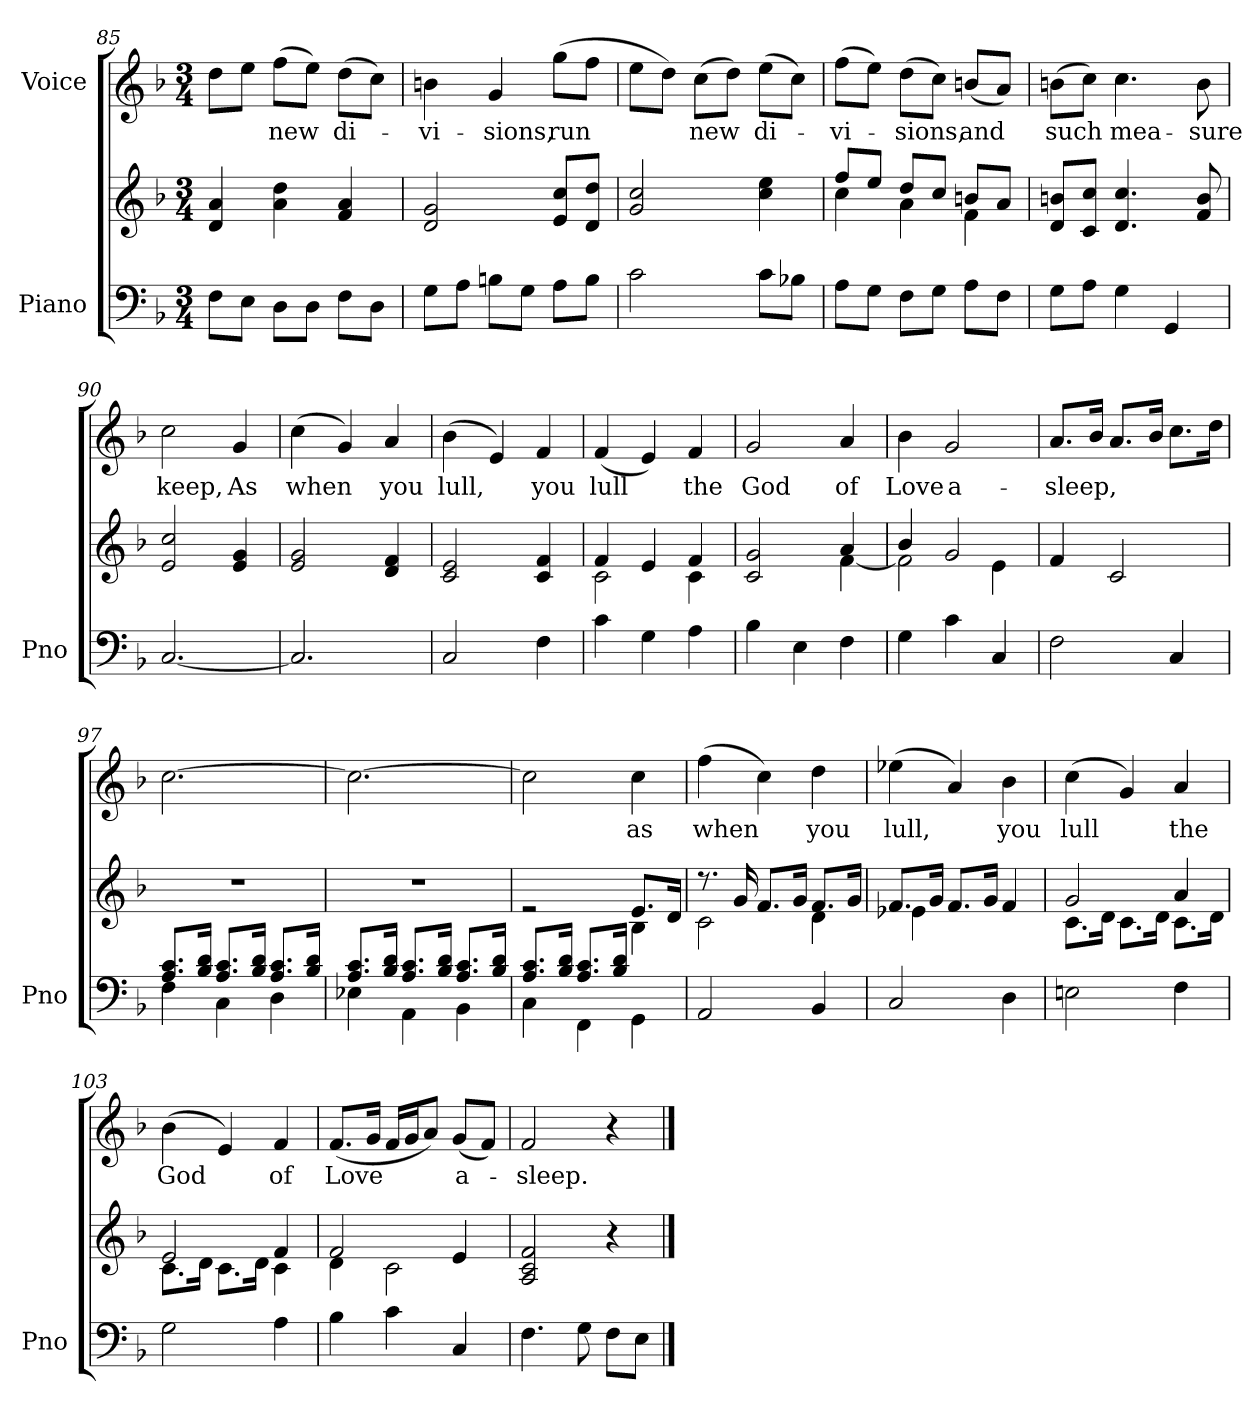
**kern	**kern	**kern	**text
*part2	*part2	*part1	*part1
*staff3	*staff2	*staff1	*staff1
*I"Piano	*	*I"Voice	*
*I'Pno	*	*	*
*clefF4	*clefG2	*clefG2	*
*k[b-]	*k[b-]	*k[b-]	*
*M3/4	*M3/4	*M3/4	*
=85	=85	=85	=85
8F\L	4d/ 4a/	8dd\L	.
8E\J	.	8ee\J	.
!	!	!	!LO:LY:b
8D\L	4a\ 4dd\	(8ff\L	new
8D\J	.	8ee\J)	.
!	!	!	!LO:LY:b
8F\L	4f/ 4a/	(8dd\L	di-
8D\J	.	8cc\J)	.
=86	=86	=86	=86
!	!	!	!LO:LY:b
8G\L	2d/ 2g/	4bn\	-vi-
8A\J	.	.	.
!	!	!	!LO:LY:b
8Bn\L	.	4g/	-sions,
8G\J	.	.	.
!	!	!	!LO:LY:b
8A\L	8e/ 8cc/L	(8gg\L	run
8B\J	8d/ 8dd/J	8ff\J	.
=87	=87	=87	=87
2c\	2g/ 2cc/	8ee\L	.
.	.	8dd\J)	.
!	!	!	!LO:LY:b
.	.	(8cc\L	-new
.	.	8dd\J)	.
!	!	!	!LO:LY:b
8c\L	4cc\ 4ee\	(8ee\L	di-
8B-X\J	.	8cc\J)	.
!!LO:LB:g=z
=88	=88	=88	=88
*	*^	*	*
!	!	!	!	!LO:LY:b
8A\L	8ff/L	4cc\	(8ff\L	-vi-
8G\J	8ee/J	.	8ee\J)	.
!	!	!	!	!LO:LY:b
8F\L	8dd/L	4a\	(8dd\L	-sions,
8G\J	8cc/J	.	8cc\J)	.
!	!	!	!	!LO:LY:b
8A\L	8bn/L	4f\	(8bn/L	and
8F\J	8a/J	.	8a/J)	.
*	*v	*v	*	*
=89	=89	=89	=89
!	!	!	!LO:LY:b
8G\L	8d/ 8bn/L	(8bn\L	such
8A\J	8c/ 8cc/J	8cc\J)	.
!	!	!	!LO:LY:b
4G\	4.d/ 4.cc/	4.cc\	mea-
4GG/	.	.	.
!	!	!	!LO:LY:b
.	8f/ 8b/	8b\	-sure
=90	=90	=90	=90
!	!	!	!LO:LY:b
[2.C/	2e/ 2cc/	2cc\	keep,
!	!	!	!LO:LY:b
.	4e/ 4g/	4g/	As
=91	=91	=91	=91
!	!	!	!LO:LY:b
2.C/]	2e/ 2g/	(4cc\	-when
.	.	4g/)	.
!	!	!	!LO:LY:b
.	4d/ 4f/	4a/	you
=92	=92	=92	=92
!	!	!	!LO:LY:b
2C/	2c/ 2e/	(4b-\	lull,
.	.	4e/)	.
!	!	!	!LO:LY:b
4F\	4c/ 4f/	4f/	you
=93	=93	=93	=93
*	*^	*	*
!	!	!	!	!LO:LY:b
4c\	4f/	2c\	(4f/	lull
4G\	4e/	.	4e/)	.
!	!	!	!	!LO:LY:b
4A\	4f/	4c\	4f/	the
=94	=94	=94	=94	=94
!	!	!	!	!LO:LY:b
4B-\	2c/ 2g/	2ryy	2g/	God
4E\	.	.	.	.
!	!	!	!	!LO:LY:b
4F\	4a/	[4f\	4a/	of
!!LO:LB:g=z
=95	=95	=95	=95	=95
!	!	!	!	!LO:LY:b
4G\	4b-/	2f\]	4b-\	Love
!	!	!	!	!LO:LY:b
4c\	2g/	.	2g/	a-
4C/	.	4e\	.	.
=96	=96	=96	=96	=96
!	!	!	!	!LO:LY:b
*	*v	*v	*	*
2F\	4f/	8.a/L	-sleep,
.	.	16b-/Jk	.
.	2c/	8.a/L	.
.	.	16b-/Jk	.
4C/	.	8.cc\L	.
.	.	16dd\Jk	.
=97	=97	=97	=97
*^	*	*	*
4F\	8.A/ 8.c/L	2.r	[2.cc\	.
.	16B-/ 16d/Jk	.	.	.
4C\	8.A/ 8.c/L	.	.	.
.	16B-/ 16d/Jk	.	.	.
4D\	8.A/ 8.c/L	.	.	.
.	16B-/ 16d/Jk	.	.	.
=98	=98	=98	=98	=98
4E-X\	8.A/ 8.c/L	2.r	2.cc\_	.
.	16B-/ 16d/Jk	.	.	.
4AA\	8.A/ 8.c/L	.	.	.
.	16B-/ 16d/Jk	.	.	.
4BB-\	8.A/ 8.c/L	.	.	.
.	16B-/ 16d/Jk	.	.	.
=99	=99	=99	=99	=99
*	*	*^	*	*
4C\	8.A/ 8.c/L	2re	2ryy	2cc\]	.
.	16B-/ 16d/Jk	.	.	.	.
4FF\	8.A/ 8.c/L	.	.	.	.
.	16B-/ 16d/Jk	.	.	.	.
!	!	!	!	!	!LO:LY:b
4GG\	4ryy	8.e/L	4B-\	4cc\	as
.	.	16d/Jk	.	.	.
*v	*v	*	*	*	*
!!LO:LB:g=z
=100	=100	=100	=100	=100
!	!	!	!	!LO:LY:b
2AA/	8.r	2c\	(4ff\	when
.	16g/	.	.	.
.	8.f/L	.	4cc\)	.
.	16g/Jk	.	.	.
!	!	!	!	!LO:LY:b
4BB-/	8.f/L	4d\	4dd\	you
.	16g/Jk	.	.	.
=101	=101	=101	=101	=101
!	!	!	!	!LO:LY:b
2C/	8.f/L	4e-X\	(4ee-X\	lull,
.	16g/Jk	.	.	.
.	8.f/L	2ryy	4a/)	.
.	16g/Jk	.	.	.
!	!	!	!	!LO:LY:b
4D\	4f/	.	4b-\	you
=102	=102	=102	=102	=102
!	!	!	!	!LO:LY:b
2En\	2g/	8.c\L	(4cc\	lull
.	.	16d\Jk	.	.
.	.	8.c\L	4g/)	.
.	.	16d\Jk	.	.
!	!	!	!	!LO:LY:b
4F\	4a/	8.c\L	4a/	the
.	.	16d\Jk	.	.
=103	=103	=103	=103	=103
!	!	!	!	!LO:LY:b
2G\	2e/	8.c\L	(4b-\	God
.	.	16d\Jk	.	.
.	.	8.c\L	4e/)	.
.	.	16d\Jk	.	.
!	!	!	!	!LO:LY:b
4A\	4f/	4c\	4f/	of
=104	=104	=104	=104	=104
!	!	!	!	!LO:LY:b
4B-\	2f/	4d\	(8.f/L	Love
.	.	.	16g/Jk	.
4c\	.	2c\	16f/LL	.
.	.	.	16g/J	.
.	.	.	8a/J)	.
!	!	!	!	!LO:LY:b
4C/	4e/	.	(8g/L	a-
.	.	.	8f/J)	.
*	*v	*v	*	*
=105	=105	=105	=105
!	!	!	!LO:LY:b
4.F\	2A/ 2c/ 2f/	2f/	-sleep.
8G\	.	.	.
8F\L	4r	4r	.
8E\J	.	.	.
==	==	==	==
*-	*-	*-	*-
